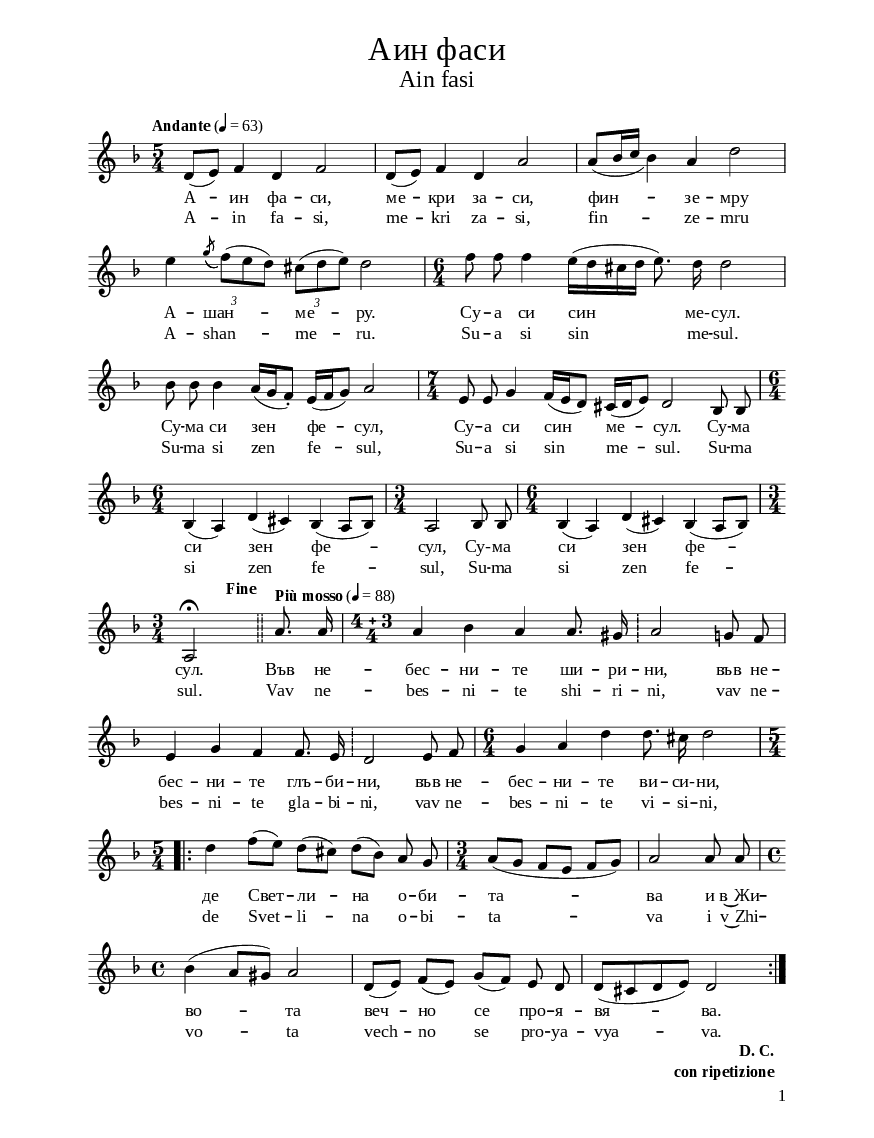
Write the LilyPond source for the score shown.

\version "2.24.0"

% include paper part and global functions
\include "include/globals.ily"

\bookpart {
  \label #'ref135
  \tocItem \markup "Аин фаси – Ain fasi"
  \include "include/bookpart-paper.ily"
  \score {
    \include "include/score-layout.ily"

    \new Voice \relative c' {
      \clef treble
      \key d \minor

      \time 5/4
      \tempoFunc "Andante" 4 "63"
      \autoBeamOff
      d8 ( [ e8 ) ]
      f4  d4  f2 | % 2
      d8 ( [  e8 ) ]  f4  d4  a'2
      | % 3
      \stemUp \slurDown a8 ( [ bes16 c16 ] \stemNeutral \slurNeutral bes4
      )  a4 d2 \break | % 4
      e4
      \times 2/3  {
        \once \omit TupletBracket
        \acciaccatura {  g8*3/2 ( } f8 ) ( [
        e8 d8 ) ]
      }

      \times 2/3  {
        cis8 ( [ d8 e8 ) ]
      }
      d2 | % 5
      \time 6/4  | % 5
      f8  f8  f4 e16 ( [
      d16 cis16 d16 ] e8.
      )  d16 d2 \break | % 6
      bes8  bes8  bes4  a16 ( [
      g16  f8 ) -. ]  e16 ( [  f16
      g8 ) ]  a2 | % 7
      \time 7/4  | % 7
      e8  e8   g4  f16 ( [  e16
      d8 ) ]  cis16 ( [  d16  e8 ) ]
      d2  bes8  bes8  \break | % 8
      \time 6/4  | % 8
      bes4 (  a4 )  d4 (  cis4 )
      bes4 (  a8 [  bes8 ) ] | % 9
      \time 3/4  | % 9
      a2  bes8   bes8  |
      \time 6/4  |
      bes4 (  a4 )  d4 (  cis4 )
      bes4 (  a8 [  bes8 ) ] \break | % 11
      \time 3/4  | % 11
      \tempo "                   Fine" a2 ^\fermata \bar "!!"
      \tempoFunc "Più mosso" 4 "88" a'8. a16 | % 12
      \compoundMeter #'((4 3 4 ))  | % 12
      a4 bes4  a4  a8.   gis16 \bar "!"
      a2  g8  f8 | \break % 13
      e4  g4  f4  f8. e16 % 14
      \bar "!" d2  e8 f8 | % 15
      \time 6/4 % 15
      g4  a4 d4 d8.
      cis16
      d2 |  \repeat volta 2 {
        \time 5/4  | % 16
        d4 f8 ( [ e8 ) ]
        d8 ( [ cis8 ) ] d8 [(bes8)] a8 g8 | % 17
        \time 3/4  | % 17
        a8 ( [  g8 ]  f8 [  e8 ]
        f8 [  g8 ) ] | % 18
        a2  a8 a8 \break | % 19

        \time 4/4  | % 19
        bes4 (  a8 [  gis8 ) ]  a2 |
        d,8 ( [  e8 ) ]  f8 ( [  e8 ) ]
        g8 [( f8 )]  e8  d8 | % 21
        d8 ( [  cis8  d8  e8 ) ]
        d2
      }

    }


    \addlyrics {
      A -- ин фа -- си, ме -- кри за --
      си, фин --   зе -- мру А -- шан
      --    ме --  ру. Су
      -- а си син     "ме-" --
      сул. Су -- ма си зен   фе
      --  сул, Су -- а си син
      ме --  сул. Су -- ма си
      зен  фе --  сул, "Су-" --
      ма си  зен  фе  --
      сул. Във не -- бес -- ни -- те ши --
      ри -- ни, във не -- бес -- ни -- те
      глъ -- би -- ни, във не -- бес -- ни
      -- те ви -- "си-" -- ни, де Свет --
      ли -- на  о -- би -- та --
      ва и в~Жи -- во
      --  та веч -- но  се
      про -- я -- вя --   ва.
    }
    \addlyrics {
      A -- in fa -- si, me -- kri za --
      si, fin --   ze -- mru A -- shan
      --    me --  ru. Su
      -- a si sin     me --
      sul. Su -- ma si zen   fe
      --  sul, Su -- a si sin
      me --  sul. Su -- ma si
      zen  fe --  sul, Su --
      ma si  zen  fe  --
      sul. Vav ne -- bes -- ni -- te shi --
      ri -- ni, vav ne -- bes -- ni -- te
      gla -- bi -- ni, vav ne -- bes -- ni
      -- te vi -- si -- ni, de Svet --
      li -- na  o -- bi -- ta --
      va i v~Zhi -- vo
      --  ta vech -- no  se
      pro -- ya -- vya --   va.}

      \header {
        title = \titleFunc "Аин фаси" "Ain fasi"
      }

      \midi{}

    } % score

     \markup \dc-two "D. C.""con ripetizione"

    \pageBreak
  

    % include foreign translation(s) of the song
    \version "2.20.0"

\markup \fill-line { \fontsize #6 "Ain fasi" }
\markup \null
\markup \null
\markup \fontsize #+2.5 {
  \hspace #10
  \override #'(baseline-skip . 2)

  \column {
    \line { " " }

 \line { " "Ain fasi, mekri sasi,}

 \line { " "fin semru, Aschan meru.}

 \line { " "Sua si sin mesul.}

 \line { " "Suma si sen fesul,}

 \line { " "Sua si sin mesul.}

 \line { " "Suma si sen fesul,}

 \line { " "Suma si sen fesul.}

 \line { " "}
 \line { " "In den himmlischen Weiten,}

 \line { " "in den himmlischen Tiefen,}

 \line { " "in den himmlischen Höhen,}

 \line { " "dort, wo das Licht wohnt}

 \line { " "und sich immerdar im Leben äußert. }


  }
}


  } % bookpart
